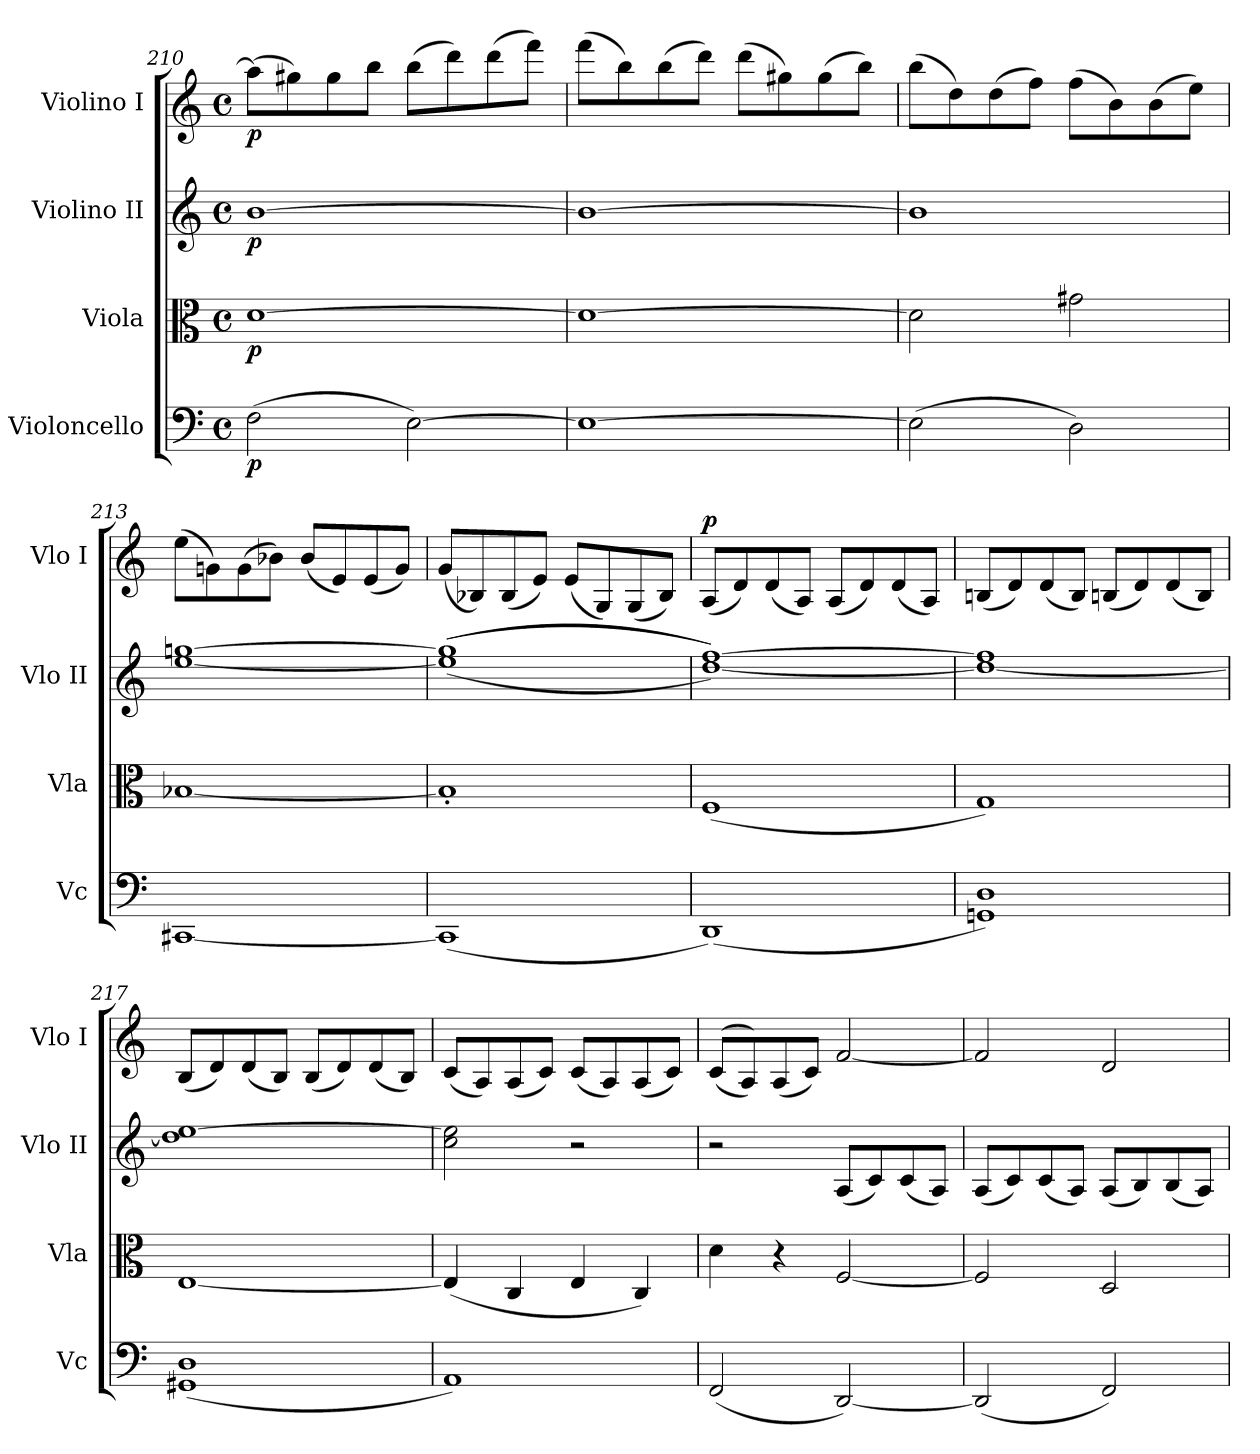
**kern	**dynam	**kern	**dynam	**kern	**dynam	**kern	**dynam
*part4	*part4	*part3	*part3	*part2	*part2	*part1	*part1
*staff4	*staff4	*staff3	*staff3	*staff2	*staff2	*staff1	*staff1
*I"Violoncello	*	*I"Viola	*	*I"Violino II	*	*I"Violino I	*
*I'Vc	*	*I'Vla	*	*I'Vlo II	*	*I'Vlo I	*
*clefF4	*	*clefC3	*	*clefG2	*	*clefG2	*
*k[]	*	*k[]	*	*k[]	*	*k[]	*
*M4/4	*	*M4/4	*	*M4/4	*	*M4/4	*
*met(c)	*	*met(c)	*	*met(c)	*	*met(c)	*
=210	=210	=210	=210	=210	=210	=210	=210
!	!LO:DY:b	!	!LO:DY:b	!	!LO:DY:b	!	!LO:DY:b
(2F\	p	[1d	p	[1b	p	(8aa\L]	p
.	.	.	.	.	.	8gg#X\)	.
.	.	.	.	.	.	8gg#\	.
.	.	.	.	.	.	8bb\J	.
[2E\)	.	.	.	.	.	(8bb\L	.
.	.	.	.	.	.	8ddd\)	.
.	.	.	.	.	.	(8ddd\	.
.	.	.	.	.	.	8fff\J)	.
=211	=211	=211	=211	=211	=211	=211	=211
1E_	.	1d_	.	1b_	.	(8fff\L	.
.	.	.	.	.	.	8bb\)	.
.	.	.	.	.	.	(8bb\	.
.	.	.	.	.	.	8ddd\J)	.
.	.	.	.	.	.	(8ddd\L	.
.	.	.	.	.	.	8gg#X\)	.
.	.	.	.	.	.	(8gg#\	.
.	.	.	.	.	.	8bb\J)	.
=212	=212	=212	=212	=212	=212	=212	=212
(2E\]	.	2d\]	.	1b]	.	(8bb\L	.
.	.	.	.	.	.	8dd\)	.
.	.	.	.	.	.	(8dd\	.
.	.	.	.	.	.	8ff\J)	.
2D\)	.	2g#X\	.	.	.	(8ff\L	.
.	.	.	.	.	.	8b\)	.
.	.	.	.	.	.	(8b\	.
.	.	.	.	.	.	8ee\J)	.
=213	=213	=213	=213	=213	=213	=213	=213
[1CC#X	.	[1B-X	.	[1ee [1ggn	.	(8ee\L	.
.	.	.	.	.	.	8gn\)	.
.	.	.	.	.	.	(8g\	.
.	.	.	.	.	.	8b-X\J)	.
.	.	.	.	.	.	(8b-/L	.
.	.	.	.	.	.	8e/)	.
.	.	.	.	.	.	(8e/	.
.	.	.	.	.	.	8g/J)	.
=214	=214	=214	=214	=214	=214	=214	=214
(1CC#]	.	1B-']	.	(((1ee] 1gg]	.	(8g/L	.
.	.	.	.	.	.	8B-X/)	.
.	.	.	.	.	.	(8B-/	.
.	.	.	.	.	.	8e/J)	.
.	.	.	.	.	.	(8e/L	.
.	.	.	.	.	.	8G/)	.
.	.	.	.	.	.	(8G/	.
.	.	.	.	.	.	8B-/J)	.
=215	=215	=215	=215	=215	=215	=215	=215
!	!	!	!	!	!	!	!LO:DY:a
(>1DD)	.	(1F	.	[1dd [1ff)))	.	(8A/L	p
.	.	.	.	.	.	8d/)	.
.	.	.	.	.	.	(8d/	.
.	.	.	.	.	.	8A/J)	.
.	.	.	.	.	.	(8A/L	.
.	.	.	.	.	.	8d/)	.
.	.	.	.	.	.	(8d/	.
.	.	.	.	.	.	8A/J)	.
=216	=216	=216	=216	=216	=216	=216	=216
1GGn 1D)	.	1G)	.	1dd_ 1ff]	.	(8Bn/L	.
.	.	.	.	.	.	8d/)	.
.	.	.	.	.	.	(8d/	.
.	.	.	.	.	.	8B/J)	.
.	.	.	.	.	.	(8Bn/L	.
.	.	.	.	.	.	8d/)	.
.	.	.	.	.	.	(8d/	.
.	.	.	.	.	.	8B/J)	.
!!LO:LB:g=z
=217	=217	=217	=217	=217	=217	=217	=217
(>1GG#X 1D	.	[1E	.	1dd] [1ee	.	(8B/L	.
.	.	.	.	.	.	8d/)	.
.	.	.	.	.	.	(8d/	.
.	.	.	.	.	.	8B/J)	.
.	.	.	.	.	.	(8B/L	.
.	.	.	.	.	.	8d/)	.
.	.	.	.	.	.	(8d/	.
.	.	.	.	.	.	8B/J)	.
=218	=218	=218	=218	=218	=218	=218	=218
1AA)	.	(4E/]	.	2cc\ 2ee\]	.	(8c/L	.
.	.	.	.	.	.	8A/)	.
.	.	4C/	.	.	.	(8A/	.
.	.	.	.	.	.	8c/J)	.
.	.	4E/	.	2r	.	(8c/L	.
.	.	.	.	.	.	8A/)	.
.	.	4C/)	.	.	.	(8A/	.
.	.	.	.	.	.	8c/J)	.
=219	=219	=219	=219	=219	=219	=219	=219
(2FF/	.	4d\	.	2r	.	((8c/L	.
.	.	.	.	.	.	8A/))	.
.	.	4r	.	.	.	(8A/	.
.	.	.	.	.	.	8c/J)	.
[2DD/)	.	[2F/	.	(8A/L	.	[2f/	.
.	.	.	.	8c/)	.	.	.
.	.	.	.	(8c/	.	.	.
.	.	.	.	8A/J)	.	.	.
=220	=220	=220	=220	=220	=220	=220	=220
(2DD/]	.	2F/]	.	(8A/L	.	2f/]	.
.	.	.	.	8c/)	.	.	.
.	.	.	.	(8c/	.	.	.
.	.	.	.	8A/J)	.	.	.
2FF/)	.	2D/	.	(8A/L	.	2d/	.
.	.	.	.	8B/)	.	.	.
.	.	.	.	(8B/	.	.	.
.	.	.	.	8A/J)	.	.	.
=	=	=	=	=	=	=	=
*-	*-	*-	*-	*-	*-	*-	*-
